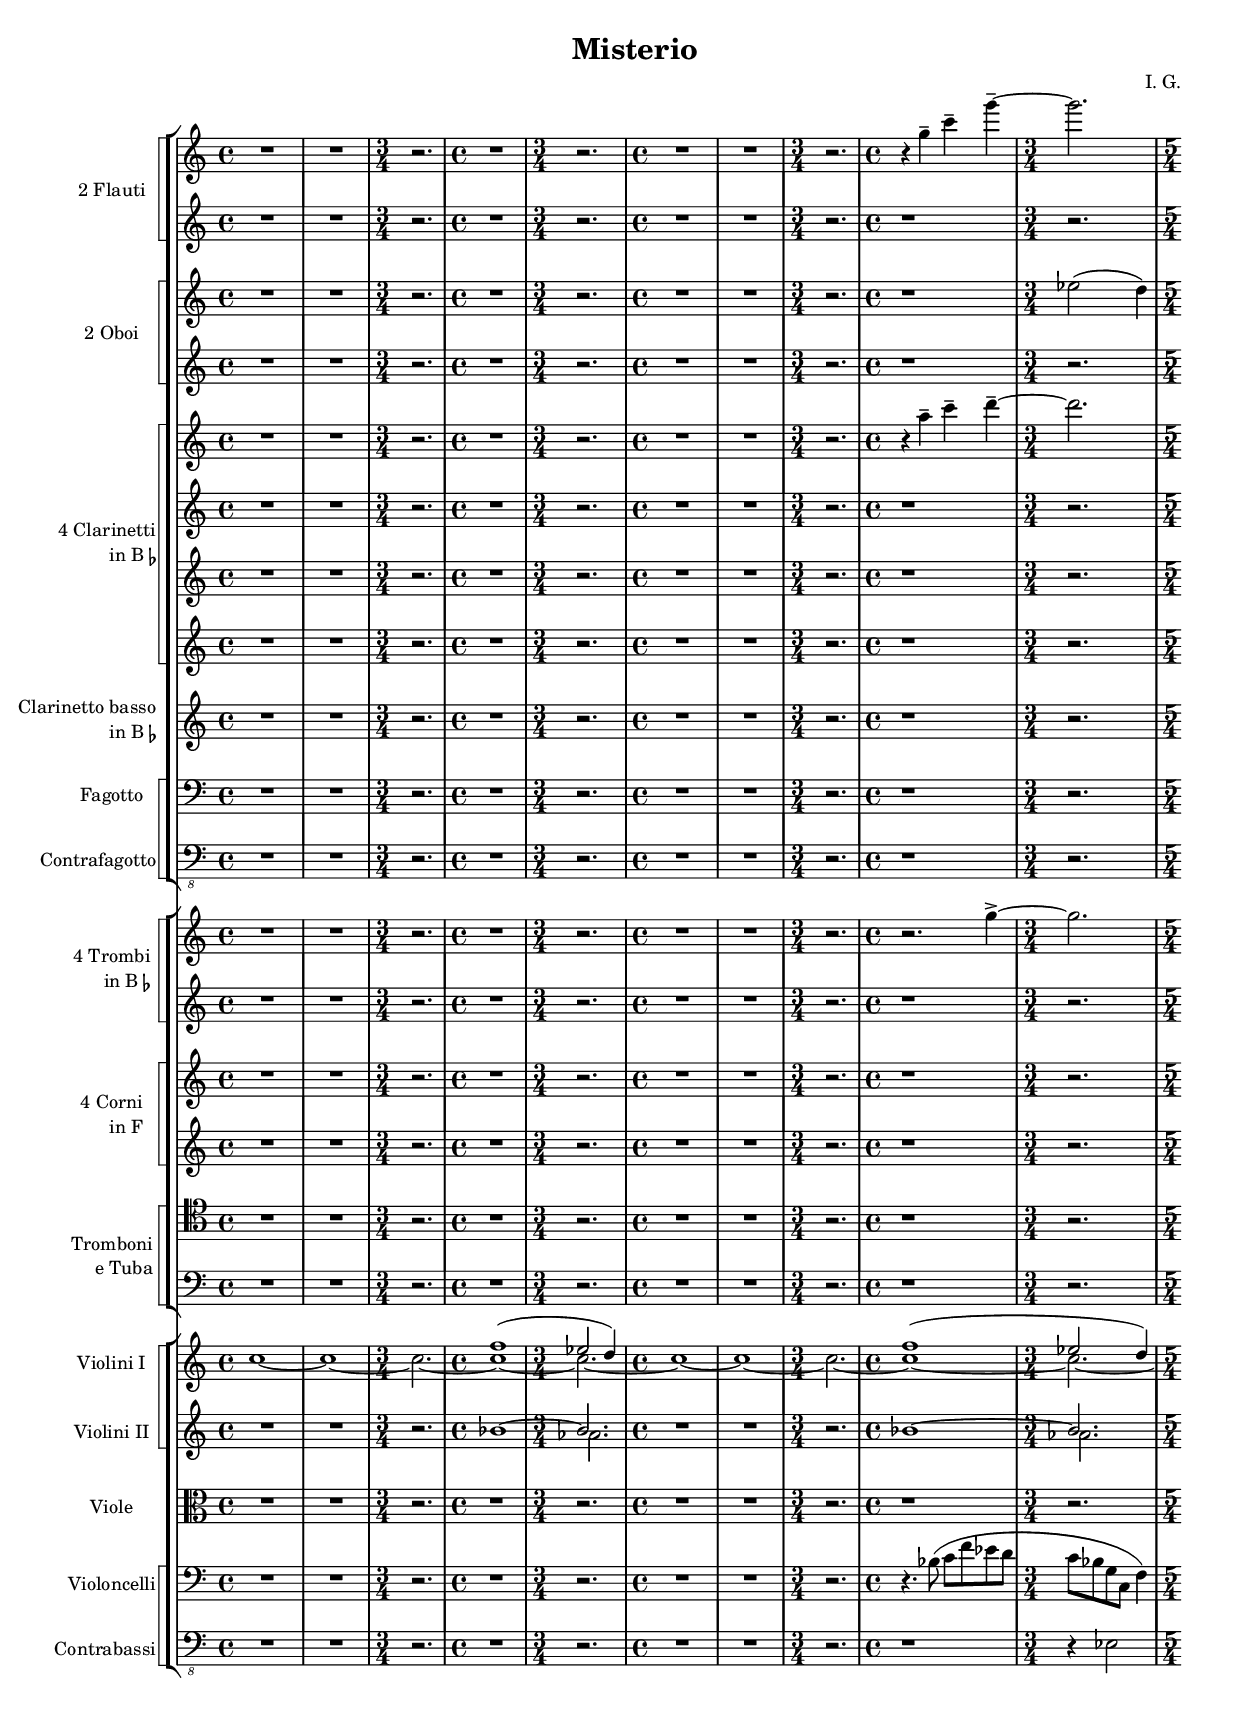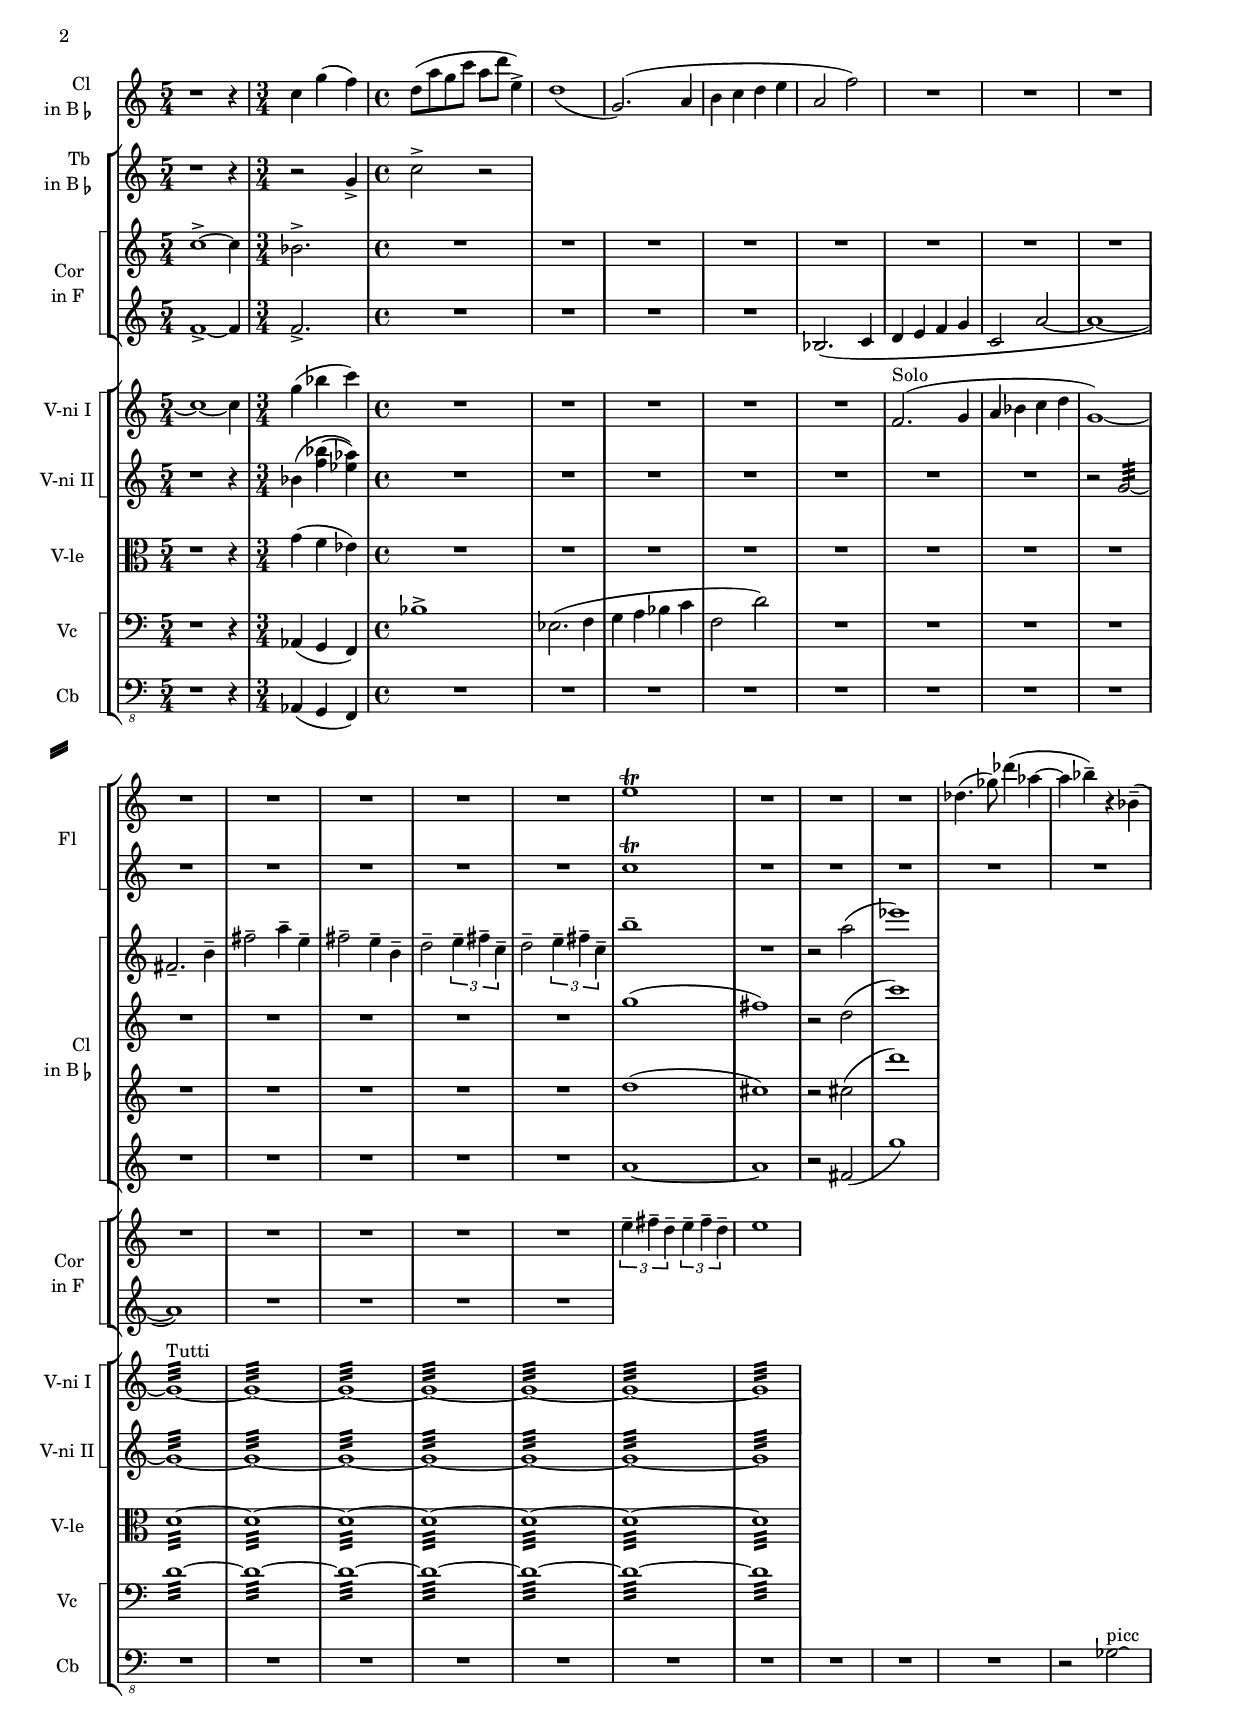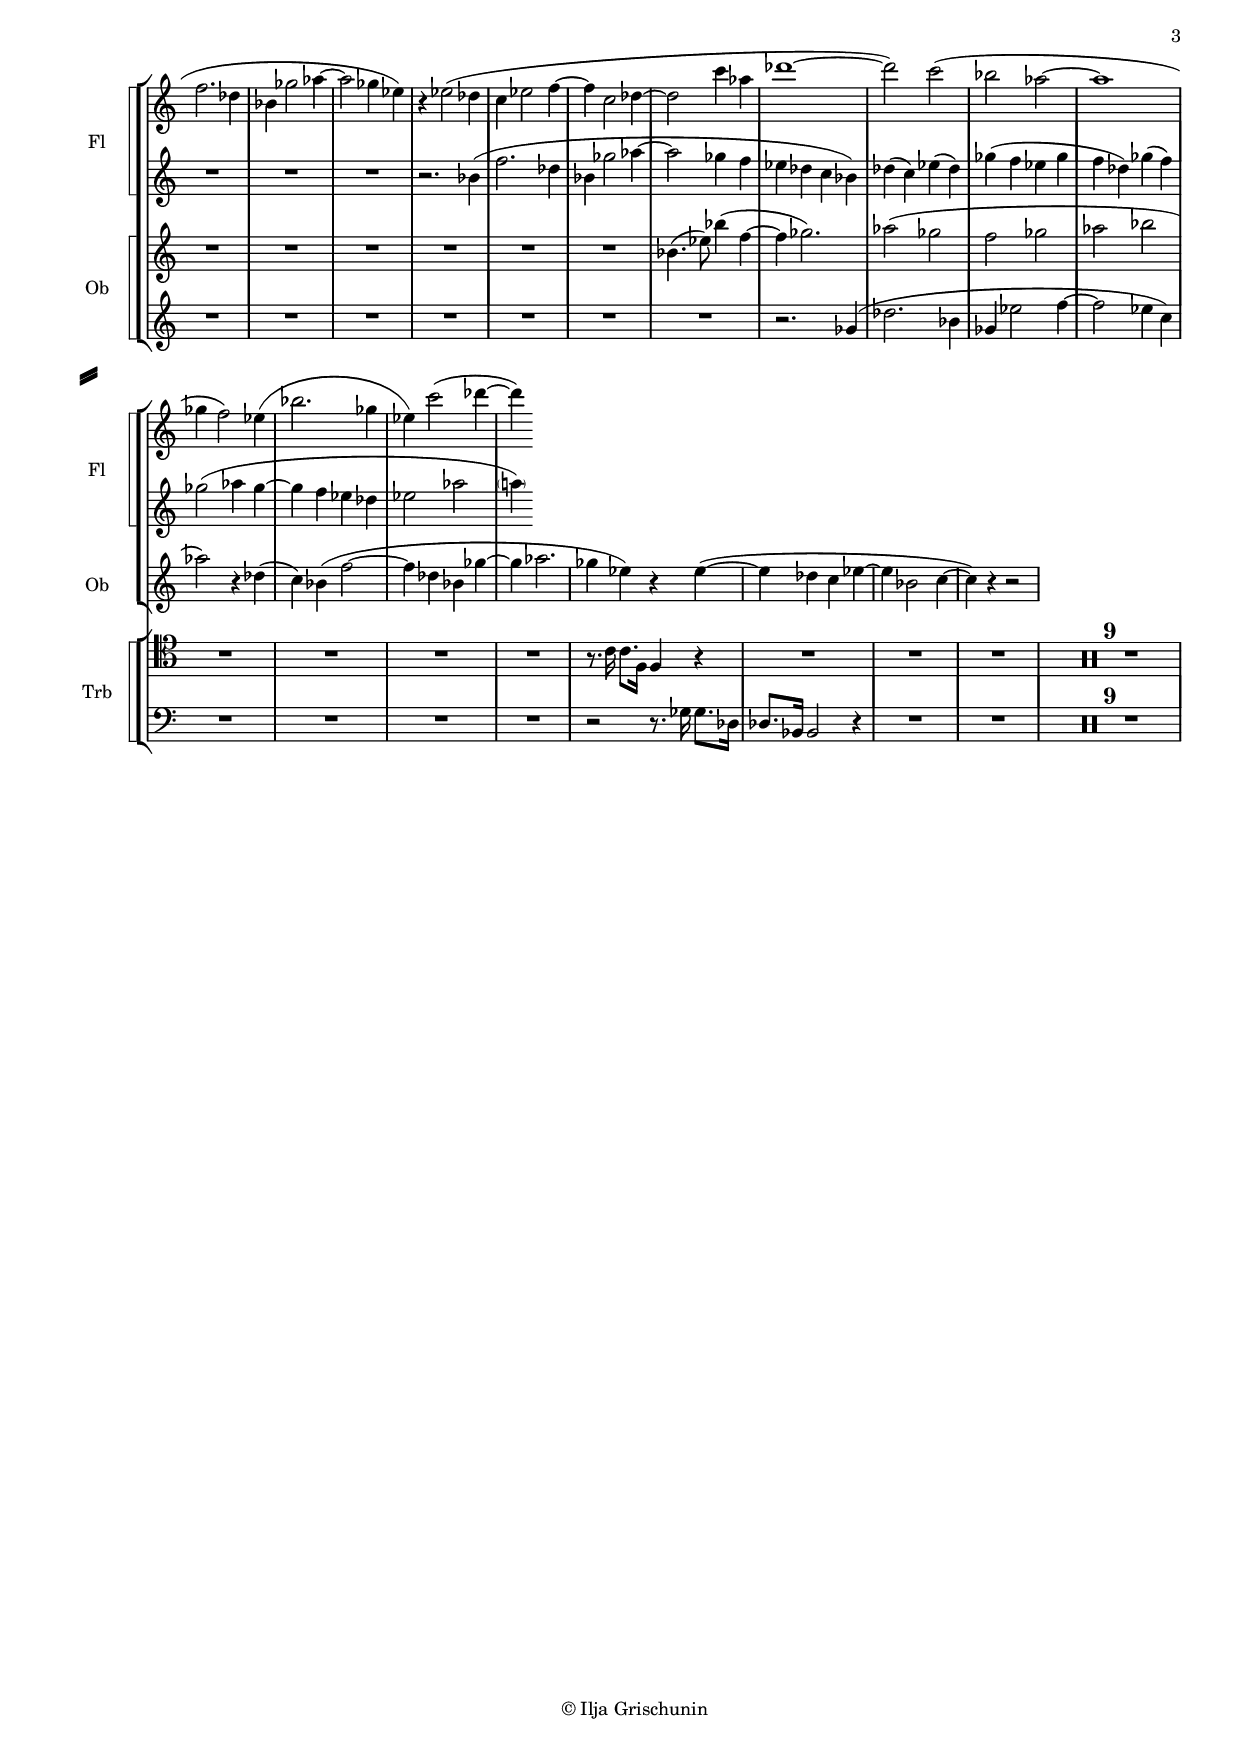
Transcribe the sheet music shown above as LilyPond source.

\version "2.19.15"
%\version "2.18.2"

\language "deutsch"

\header {
  title = "Misterio"
  meter = ""
  composer = "I. G."
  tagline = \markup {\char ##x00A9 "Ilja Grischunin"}
}

#(ly:set-option 'relative-includes #t)
#(set-global-staff-size 16)
\paper {
  system-separator-markup = \slashSeparator
  %#(set-paper-size "a4")
  indent = 1.5\cm  % space for instrumentName
  short-indent = 1.0\cm  % space for shortInstrumentName
  top-system-spacing.basic-distance = #15
  top-markup-spacing.basic-distance = #8
  markup-system-spacing.basic-distance = #26
  system-system-spacing.basic-distance = #20
  last-bottom-spacing.basic-distance = #15
  two-sided = ##t
  inner-margin = 15
  outer-margin = 10
}

\layout {
  \context {
    \RemoveEmptyStaffContext
  }
  \context {
    \Score
    \remove "Timing_translator"
    \remove "Default_bar_line_engraver"
  }
  \context {
    \Staff
    \consists "Timing_translator"
    \consists "Default_bar_line_engraver"
  }
}

\version "2.19.15"
%\version "2.18.0"

\language "deutsch"

%%%%%%%%%%%%%%%%%%%%%%%%%%%%%%%%%%%%%%%%%%%%%%%%
fluteEinsMusic = \relative {
  %\override Staff.TimeSignature #'stencil = ##f
  \set Score.skipBars = ##t
  \time 4/4 R1*2
  \time 3/4 r2.
  \time 4/4 r1
  \time 3/4 r2.
  \time 4/4 R1*2
  \time 3/4 r2.
  \time 4/4 r4 g''-- c-- g'--~
  \time 3/4 g2.
  \time 5/4 r1 r4
  \time 3/4 r2.
  \time 4/4 R1*13 e,1\trill R1*3
  des4.( ges8) des'4( as~ as b--) r b,--(
  f'2. des4 b ges'2 as4~ as2 ges4 es)
  r4 es2( des4 c es2 f4~ f c2 des4~ des2 c'4 as des1~
  des2) c( b as~ as1 ges4 f2) es4( b'2. ges4 es) c'2( des4~
  des)
}

%%%%%%%%%%%%%%%%%%%%%%%%%%%%%%%%%%%%%%%%%%%%%%%%
fluteZweiMusic = \relative {
  \set Score.skipBars = ##t
  \time 4/4 R1*2
  \time 3/4 r2.
  \time 4/4 r1
  \time 3/4 r2.
  \time 4/4 R1*2
  \time 3/4 r2.
  \time 4/4 r1
  \time 3/4 r2.
  \time 5/4 r1 r4
  \time 3/4 r2.
  \time 4/4 R1*13 c''1\trill R1*8
  r2. b4( f'2. des4 b ges'2 as4~ as2 ges4 f es des c b)
  des( c) es( des) ges( f es ges f des) ges( f)
  ges2( as4 ges~ ges f es des es2 as \parenthesize a!4)
}

\version "2.19.15"
%\version "2.18.0"
\language "deutsch"

%%%%%%%%%%%%%%%%%%%%%%%%%%%%%%%%%%%%%%%%%%%%%%%%
oboeEinsMusic = \relative {
  %\override Staff.TimeSignature #'stencil = ##f
  \set Score.skipBars = ##t
  \time 4/4 R1*2
  \time 3/4 r2.
  \time 4/4 r1
  \time 3/4 r2.
  \time 4/4 R1*2
  \time 3/4 r2.
  \time 4/4 r1
  \time 3/4 es''2( d4)
  \time 5/4 r1 r4
  \time 3/4 r2.
  \time 4/4 R1*25 b4.( es8) b'4( f~ f ges2.)
  as2( ges f ges as b as) r4 des,( c) b( f'2~
  f4 des b ges'~ ges as2. ges4 es) r es(~
  es des c es~ es b2 c4~ c) r r2
}

%%%%%%%%%%%%%%%%%%%%%%%%%%%%%%%%%%%%%%%%%%%%%%%%
oboeZweiMusic = \relative {
  \set Score.skipBars = ##t
  \time 4/4 R1*2
  \time 3/4 r2.
  \time 4/4 r1
  \time 3/4 r2.
  \time 4/4 R1*2
  \time 3/4 r2.
  \time 4/4 r1
  \time 3/4 r2.
  \time 5/4 r1 r4
  \time 3/4 r2.
  \time 4/4 R1*26 r2. ges'4( des'2. b4 ges es'2 f4~ f2 es4 c)
  r
}

\version "2.19.15"
%\version "2.18.0"

\language "deutsch"

%%%%%%%%%%%%%%%%%%%%%%%%%%%%%%%%%%%%%%%%%%%%%%%%
clarinetEinsMusic = \relative {
  \set Score.skipBars = ##t
  \time 4/4 R1*2
  \time 3/4 r2.
  \time 4/4 r1
  \time 3/4 r2.
  \time 4/4 R1*2
  \time 3/4 r2.
  \time 4/4 r4 g''-- b-- c--~
  \time 3/4 c2.
  \time 5/4 r1 r4
  \time 3/4 b,4 f'( es)
  \time 4/4 c8( g' f b g c d,4->) c1_(
  f,2.)( g4 a b c d g,2 es') R1*3
  e,2.-- a4-- e'2-- g4-- d-- e2-- d4-- a--
  \repeat unfold 2 {c2-- \tuplet 3/2 {d4-- e-- b--}}
  a'1-- R1 r2 g( des'1)
}

%%%%%%%%%%%%%%%%%%%%%%%%%%%%%%%%%%%%%%%%%%%%%%%%
clarinetZweiMusic = \relative {
  \set Score.skipBars = ##t
  \time 4/4 R1*2
  \time 3/4 r2.
  \time 4/4 r1
  \time 3/4 r2.
  \time 4/4 R1*2
  \time 3/4 r2.
  \time 4/4 r1
  \time 3/4 r2.
  \time 5/4 r1 r4
  \time 3/4 r2.
  \time 4/4 R1*13 f''1( e) r2 c( b'1)
}

\version "2.19.15"
%\version "2.18.0"

\language "deutsch"

%%%%%%%%%%%%%%%%%%%%%%%%%%%%%%%%%%%%%%%%%%%%%%%%
clarinetDreiMusic = \relative {
  \set Score.skipBars = ##t
  \time 4/4 R1*2
  \time 3/4 r2.
  \time 4/4 r1
  \time 3/4 r2.
  \time 4/4 R1*2
  \time 3/4 r2.
  \time 4/4 r1
  \time 3/4 r2.
  \time 5/4 r1 r4
  \time 3/4 r2.
  \time 4/4 R1*13 c''1( h) r2 h( c'1)
}

%%%%%%%%%%%%%%%%%%%%%%%%%%%%%%%%%%%%%%%%%%%%%%%%
clarinetVierMusic = \relative {
  \set Score.skipBars = ##t
  \time 4/4 R1*2
  \time 3/4 r2.
  \time 4/4 r1
  \time 3/4 r2.
  \time 4/4 R1*2
  \time 3/4 r2.
  \time 4/4 r1
  \time 3/4 r2.
  \time 5/4 r1 r4
  \time 3/4 r2.
  \time 4/4 R1*13 g'1~ g r2 e_( f'1)
}

\version "2.19.15"
%\version "2.18.0"

\language "deutsch"

clarinetBassMusic = \relative {
  %\clef bass
  \set Score.skipBars = ##t
  \time 4/4 R1*2
  \time 3/4 r2.
  \time 4/4 r1
  \time 3/4 r2.
  \time 4/4 R1*2
  \time 3/4 r2.
  \time 4/4 r1
  \time 3/4 r2.
  \time 5/4 r1 r4
}

\version "2.19.15"
%\version "2.18.0"

\language "deutsch"

fagottoMusic = \relative {
  \clef bass
  \set Score.skipBars = ##t
  \time 4/4 R1*2
  \time 3/4 r2.
  \time 4/4 r1
  \time 3/4 r2.
  \time 4/4 R1*2
  \time 3/4 r2.
  \time 4/4 r1
  \time 3/4 r2.
  \time 5/4 r1 r4
}

contraFagottoMusic = \relative {
  \clef "bass_8"
  \set Score.skipBars = ##t
  \time 4/4 R1*2
  \time 3/4 r2.
  \time 4/4 r1
  \time 3/4 r2.
  \time 4/4 R1*2
  \time 3/4 r2.
  \time 4/4 r1
  \time 3/4 r2.
  \time 5/4 r1 r4
}

%%%%%%%%%%%%%%%%%%

\version "2.19.15"
%\version "2.18.0"

\language "deutsch"

%%%%%%%%%%%%%%%%%%%%%%%%%%%%%%%%%%%%%%%%%%%%%%%%
trumpetEinsMusic = \relative {
  \set Score.skipBars = ##t
  \time 4/4 R1*2
  \time 3/4 r2.
  \time 4/4 r1
  \time 3/4 r2.
  \time 4/4 R1*2
  \time 3/4 r2.
  \time 4/4 r2. f''4->~
  \time 3/4 f2.
  \time 5/4 r1 r4
  \time 3/4 r2 f,4->
  \time 4/4 b2-> r
}

%%%%%%%%%%%%%%%%%%%%%%%%%%%%%%%%%%%%%%%%%%%%%%%%
trumpetZweiMusic = \relative {
  \set Score.skipBars = ##t
  \time 4/4 R1*2
  \time 3/4 r2.
  \time 4/4 r1
  \time 3/4 r2.
  \time 4/4 R1*2
  \time 3/4 r2.
  \time 4/4 r1
  \time 3/4 r2.
  \time 5/4 r1 r4  
}

\version "2.19.15"
%\version "2.18.0"

\language "deutsch"

%%%%%%%%%%%%%%%%%%%%%%%%%%%%%%%%%%%%%%%%%%%%%%%%
cornoEinsMusic = \relative {
  \set Score.skipBars = ##t
  \time 4/4 R1*2
  \time 3/4 r2.
  \time 4/4 r1
  \time 3/4 r2.
  \time 4/4 R1*2
  \time 3/4 r2.
  \time 4/4 r1
  \time 3/4 r2.
  \time 5/4 f'1->~ f4
  \time 3/4 es2.->
  \time 4/4 R1*13
  \repeat unfold 2 {\tuplet 3/2 {a4-- h-- g--}} a1
}

%%%%%%%%%%%%%%%%%%%%%%%%%%%%%%%%%%%%%%%%%%%%%%%%
cornoZweiMusic = \relative {
  %\clef bass
  \set Score.skipBars = ##t
  \time 4/4 R1*2
  \time 3/4 r2.
  \time 4/4 r1
  \time 3/4 r2.
  \time 4/4 R1*2
  \time 3/4 r2.
  \time 4/4 r1
  \time 3/4 r2.
  \time 5/4 b1->~ b4
  \time 3/4 b2.->
  \time 4/4 R1*4
  es,2.( f4 g a b c f,2 d'~ d1~ d) R1*4
}

\version "2.19.15"
%\version "2.18.0"

\language "deutsch"

trombonMusic = \relative {
  \clef tenor
  \set Score.skipBars = ##t
  \time 4/4 R1*2
  \time 3/4 r2.
  \time 4/4 r1
  \time 3/4 r2.
  \time 4/4 R1*2
  \time 3/4 r2.
  \time 4/4 r1
  \time 3/4 r2.
  \time 5/4 r1 r4
  \time 3/4 r2.
  \time 4/4 R1*34 r8. c'16 c8. f,16 f4 r R1*12
}

\version "2.19.15"
%\version "2.18.0"

\language "deutsch"

tubaMusic = \relative {
  %\clef "bass_8"
  \clef bass
  \set Score.skipBars = ##t
  \time 4/4 R1*2
  \time 3/4 r2.
  \time 4/4 r1
  \time 3/4 r2.
  \time 4/4 R1*2
  \time 3/4 r2.
  \time 4/4 r1
  \time 3/4 r2.
  \time 5/4 r1 r4
  \time 3/4 r2.
  \time 4/4 R1*34 r2 r8. ges16 ges8. des16 des8. b16 b2 r4 R1*11
}

%%%%%%%%%%%%%%%%%%

\version "2.19.15"
%\version "2.18.0"

\language "deutsch"

vniEinsMusic = \relative {
  \set Score.skipBars = ##t
  <<
    {
      \time 4/4 s1*2
      \time 3/4 s2.
      \time 4/4 f''1(
      \time 3/4 es2 d4)
      \time 4/4 s1*2
      \time 3/4 s2.
      \time 4/4 f1(
      \time 3/4 es2 d4)
      \time 5/4 s1 s4
    }
    \\
    {
      c1~ c~ c2.~ c1~ c2.~ c1~ c~ c2.~ c1~ c2.~ c1~ c4
    }
  >>
  \time 3/4 g'4( b c)
  \time 4/4 R1*5
  f,,2.(^"Solo" g4 a b c d g,1)~
  \repeat tremolo 32 {g32~^"Tutti"}
  \repeat unfold 5 {
    \repeat tremolo 32 {g32~}
  }
  \repeat tremolo 32 {g32}
}

\version "2.19.15"
%\version "2.18.0"

\language "deutsch"

vniZweiMusic = \relative {
  \set Score.skipBars = ##t
  \time 4/4 R1*2
  \time 3/4 r2.
  \time 4/4
  <<
    {
      b'1~
      \time 3/4
      b2.
    }
    \\
    {
      s1 as2.
    }
  >>
  \time 4/4 R1*2
  \time 3/4 r2.
  \time 4/4
  <<
    {
      b1~
      \time 3/4
      b2.
    }
    \\
    {
      s1 as2.
    }
  >>
  \time 5/4 r1 r4
  \time 3/4 b4\( <f' b>(<es as>)\)
  \time 4/4 R1*7 r2
  \repeat tremolo 16 {g,32~}
  \repeat unfold 6 {
    \repeat tremolo 32 {g32~}
  }
  \repeat tremolo 32 {g32}
}

\version "2.19.15"
%\version "2.18.0"

\language "deutsch"

vleMusic = \relative {
  \clef alto
  \set Score.skipBars = ##t
  \time 4/4 R1*2
  \time 3/4 r2.
  \time 4/4 r1
  \time 3/4 r2.
  \time 4/4 R1*2
  \time 3/4 r2.
  \time 4/4 r1
  \time 3/4 r2.
  \time 5/4 r1 r4
  \time 3/4 g'4( f es)
  \time 4/4 R1*8
  \repeat unfold 6 {
    \repeat tremolo 32 {d32~}
  }
  \repeat tremolo 32 {d32}
}

\version "2.19.15"
%\version "2.18.0"

\language "deutsch"

vcMusic = \relative {
  \clef bass
  \set Score.skipBars = ##t
  \time 4/4 R1*2
  \time 3/4 r2.
  \time 4/4 r1
  \time 3/4 r2.
  \time 4/4 R1*2
  \time 3/4 r2.
  \time 4/4 r4. b8( c f es d
  \time 3/4 c b g c, f4)
  \time 5/4 r1 r4
  \time 3/4 as,4( g f)
  \time 4/4 b'1->
  es,2.( f4 g a b c f,2 d') R1*4
  \repeat unfold 6 {
    \repeat tremolo 32 {d32~}
  }
  \repeat tremolo 32 {d32}
}

\version "2.19.15"
%\version "2.18.2"

\language "deutsch"

makeOctaves =
#(define-music-function (parser location arg mus)
   (integer? ly:music?)
   #{<<  \withMusicProperty #'to-relative-callback
         #(lambda (m p)
            (let ((mu (ly:music-property m 'element)))
              (ly:music-transpose mu (ly:make-pitch (- arg) 0 0))
              (ly:make-music-relative! mu p)
              (ly:music-transpose mu (ly:make-pitch arg 0 0)))
            p)
         \transpose c' $(ly:make-pitch arg 0 0) $mus
         $mus
     >>
   #})

cbMusic = \relative {
  \clef "bass_8"
  \set Score.skipBars = ##t
  \time 4/4 R1*2
  \time 3/4 r2.
  \time 4/4 r1
  \time 3/4 r2.
  \time 4/4 R1*2
  \time 3/4 r2.
  \time 4/4 r1
  \time 3/4 r4 es,2
  \time 5/4 r1 r4
  \time 3/4 as,4( g f)
  \time 4/4 R1*18 r2 ges'\laissezVibrer^"picc"
}

%%%%%%%%%%%%%%%%%%

\score {
  <<
    \new StaffGroup = "StaffGroup_woodwinds" <<
      \new StaffGroup = "GrandStaff_flute" \with {
        instrumentName = \markup {
          \right-column {
            "2 Flauti"
          }
        }
        shortInstrumentName = \markup {
          \right-column {
            "Fl"
          }
        }
        systemStartDelimiter = #'SystemStartSquare
      }
      <<
        \new Staff = "Staff_flute1" {
          \fluteEinsMusic
        }
        \new Staff = "Staff_flute2" {
          \fluteZweiMusic
        }
      >>
      \new StaffGroup = "GrandStaff_oboe" \with {
        instrumentName = \markup {
          \right-column {
            "2 Oboi"
          }
        }
        shortInstrumentName = \markup {
          \right-column {
            "Ob"
          }
        }
        systemStartDelimiter = #'SystemStartSquare
      }
      <<
        \new Staff = "Staff_oboe1" {
          \oboeEinsMusic
        }
        \new Staff = "Staff_oboe2" {
          \oboeZweiMusic
        }
      >>
      \new StaffGroup = "GrandStaff_clarinetto" \with {
        instrumentName = \markup {
          \right-column {
            "4 Clarinetti"
            \line { "in B" \smaller \flat }
          }
        }
        shortInstrumentName = \markup {
          \right-column {
            "Cl"
            \line { "in B" \smaller \flat }
          }
        }
        systemStartDelimiter = #'SystemStartSquare
      }
      <<
        \new Staff = "Staff_clarinet1" {
          \transpose b c'
          \clarinetEinsMusic
        }

        \new Staff = "Staff_clarinet2" {
          \transpose b c'
          \clarinetZweiMusic
        }
        \new Staff = "Staff_clarinet3" {
          \transpose b c'
          \clarinetDreiMusic
        }
        \new Staff = "Staff_clarinet4" {
          \transpose b c'
          \clarinetVierMusic
        }
      >>
      \new Staff = "Staff_ClarinetBass" {
        \set Staff.instrumentName = \markup {
          \right-column {
            "Clarinetto basso"
            \line { "in B" \smaller \flat }
          }
        }
        \set Staff.shortInstrumentName = \markup {
          \right-column {
            "BCl"
            \line { "in B" \smaller \flat }
          }
        }
        \transpose b, c'
        \clarinetBassMusic
      }
      \new StaffGroup = "GrandStaff_fagotti" \with {
        systemStartDelimiter = #'SystemStartSquare
      }
      <<
        \new Staff = "Staff_fagotto" {
          \set Staff.instrumentName = #"Fagotto"
          \set Staff.shortInstrumentName = #"Fag"
          \fagottoMusic
        }
        \new Staff = "Staff_fagotto" {
          \set Staff.instrumentName = #"Contrafagotto"
          \set Staff.shortInstrumentName = #"CFag"
          \contraFagottoMusic
        }
      >>
    >>

    \new StaffGroup = "StaffGroup_brass" <<
      \new StaffGroup = "GrandStaff_trombi" \with {
        instrumentName = \markup {
          \right-column {
            "4 Trombi"
            \line { "in B" \smaller \flat }
          }
        }
        shortInstrumentName = \markup {
          \right-column {
            "Tb"
            \line { "in B" \smaller \flat }
          }
        }
        systemStartDelimiter = #'SystemStartSquare
      }
      <<
        \new Staff = "Staff_trumpet1" {
          \transpose b c'
          \trumpetEinsMusic
        }
        \new Staff = "Staff_trumpet2" {
          \transpose b c'
          \trumpetZweiMusic
        }
      >>
      \new StaffGroup = "GrandStaff_corni" \with {
        instrumentName = \markup {
          \right-column {
            "4 Corni"
            \line { "in F" }
          }
        }
        shortInstrumentName = \markup {
          \right-column {
            "Cor"
            \line { "in F" }
          }
        }
        systemStartDelimiter = #'SystemStartSquare
      }
      <<
        \new Staff = "Staff_hornI" {
          \transpose f c'
          \cornoEinsMusic
        }
        \new Staff = "Staff_horn2" {
          \transpose f c'
          \cornoZweiMusic
        }
      >>
      \new StaffGroup = "GrandStaff_trombon" \with {
        instrumentName = \markup {
          \right-column {
            "Tromboni"
            \line {"e Tuba"}
          }
        }
        shortInstrumentName = \markup {
          \right-column {
            "Trb"
          }
        }
        systemStartDelimiter = #'SystemStartSquare
      }
      <<
        \new Staff = "Staff_trombon1" {
          \trombonMusic
        }

        \new Staff = "Staff_trombon2" {
          \tubaMusic
        }
      >>
    >>
    \new StaffGroup = "StaffGroup_strings" <<
      \new StaffGroup = "GrandStaff_violins" \with {
        systemStartDelimiter = #'SystemStartSquare
      }
      <<
        \new Staff = "Staff_violinI" {
          \set Staff.instrumentName = #"Violini I"
          \set Staff.shortInstrumentName = #"V-ni I"
          \vniEinsMusic
        }

        \new Staff = "Staff_violinII" {
          \set Staff.instrumentName = #"Violini II"
          \set Staff.shortInstrumentName = #"V-ni II"
          \vniZweiMusic
        }
      >>
      \new Staff = "Staff_viola" {
        \set Staff.instrumentName = #"Viole"
        \set Staff.shortInstrumentName = #"V-le"
        \vleMusic
      }

      \new StaffGroup = "GrandStaff_bassi" \with {
        systemStartDelimiter = #'SystemStartSquare
      }
      <<
        \new Staff = "Staff_cello" {
          \set Staff.instrumentName = #"Violoncelli"
          \set Staff.shortInstrumentName = #"Vc"
          \vcMusic
        }
        \new Staff = "Staff_bass" {
          \set Staff.instrumentName = #"Contrabassi"
          \set Staff.shortInstrumentName = #"Cb"
          \cbMusic
        }
      >>
    >>
  >>
}